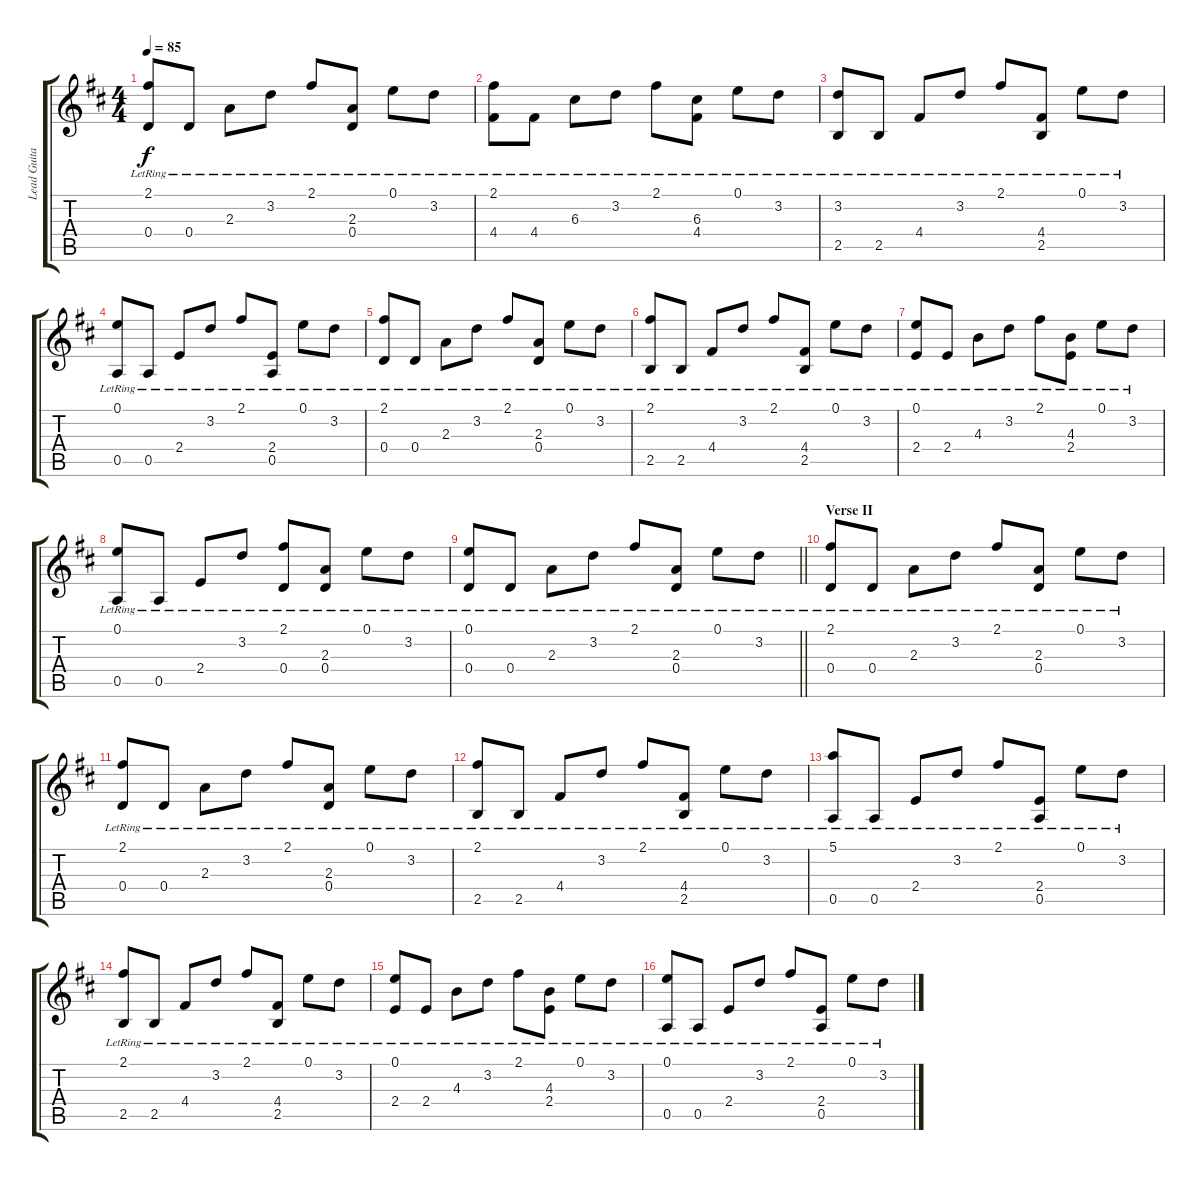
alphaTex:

\track ("Lead Guitar" "Lead Guita") {instrument acousticguitarsteel}
\staff {score tabs}
\tuning (E4 B3 G3 D3 A2 E2) {hide}
\ts (4 4)
\tempo 85
\clef g2
\ks d
(2.1{lr} 0.4{lr}).8{dy f} 0.4{lr}.8 2.3{lr}.8 3.2{lr}.8 2.1{lr}.8 (2.3{lr} 0.4{lr}).8 0.1{lr}.8 3.2{lr}.8 |
(2.1{lr} 4.4{lr}).8 4.4{lr}.8 6.3{lr}.8 3.2{lr}.8 2.1{lr}.8 (6.3{lr} 4.4{lr}).8 0.1{lr}.8 3.2{lr}.8 |
(3.2 2.5{lr}).8 2.5{lr}.8 4.4{lr}.8 3.2{lr}.8 2.1{lr}.8 (4.4{lr} 2.5{lr}).8 0.1{lr}.8 3.2{lr}.8 |
(0.1{lr} 0.5{lr}).8 0.5{lr}.8 2.4{lr}.8 3.2{lr}.8 2.1{lr}.8 (2.4{lr} 0.5{lr}).8 0.1{lr}.8 3.2{lr}.8 |
(2.1{lr} 0.4{lr}).8 0.4{lr}.8 2.3{lr}.8 3.2{lr}.8 2.1{lr}.8 (2.3{lr} 0.4{lr}).8 0.1{lr}.8 3.2{lr}.8 |
(2.1{lr} 2.5{lr}).8 2.5{lr}.8 4.4{lr}.8 3.2{lr}.8 2.1{lr}.8 (4.4{lr} 2.5{lr}).8 0.1{lr}.8 3.2{lr}.8 |
(0.1{lr} 2.4{lr}).8 2.4{lr}.8 4.3{lr}.8 3.2{lr}.8 2.1{lr}.8 (4.3{lr} 2.4{lr}).8 0.1{lr}.8 3.2{lr}.8 |
(0.1{lr} 0.5{lr}).8 0.5{lr}.8 2.4{lr}.8 3.2{lr}.8 (2.1{lr} 0.4{lr}).8 (2.3{lr} 0.4{lr}).8 0.1{lr}.8 3.2{lr}.8 |
\barLineRight lightlight
(0.1{lr} 0.4{lr}).8 0.4{lr}.8 2.3{lr}.8 3.2{lr}.8 2.1{lr}.8 (2.3{lr} 0.4{lr}).8 0.1{lr}.8 3.2{lr}.8 |
\section ("" "Verse II")
(2.1{lr} 0.4{lr}).8 0.4{lr}.8 2.3{lr}.8 3.2{lr}.8 2.1{lr}.8 (2.3{lr} 0.4{lr}).8 0.1{lr}.8 3.2{lr}.8 |
(2.1{lr} 0.4{lr}).8{volume 13 instrument acousticguitarsteel} 0.4{lr}.8 2.3{lr}.8 3.2{lr}.8 2.1{lr}.8 (2.3{lr} 0.4{lr}).8 0.1{lr}.8 3.2{lr}.8 |
(2.1{lr} 2.5{lr}).8 2.5{lr}.8 4.4{lr}.8 3.2{lr}.8 2.1{lr}.8 (4.4{lr} 2.5{lr}).8 0.1{lr}.8 3.2{lr}.8 |
(5.1{lr} 0.5{lr}).8 0.5{lr}.8 2.4{lr}.8 3.2{lr}.8 2.1{lr}.8 (2.4{lr} 0.5{lr}).8 0.1{lr}.8 3.2{lr}.8 |
(2.1{lr} 2.5{lr}).8 2.5{lr}.8 4.4{lr}.8 3.2{lr}.8 2.1{lr}.8 (4.4{lr} 2.5{lr}).8 0.1{lr}.8 3.2{lr}.8 |
(0.1{lr} 2.4{lr}).8 2.4{lr}.8 4.3{lr}.8 3.2{lr}.8 2.1{lr}.8 (4.3{lr} 2.4{lr}).8 0.1{lr}.8 3.2{lr}.8 |
(0.1{lr} 0.5{lr}).8 0.5{lr}.8 2.4{lr}.8 3.2{lr}.8 2.1{lr}.8 (2.4{lr} 0.5{lr}).8 0.1{lr}.8 3.2{lr}.8
